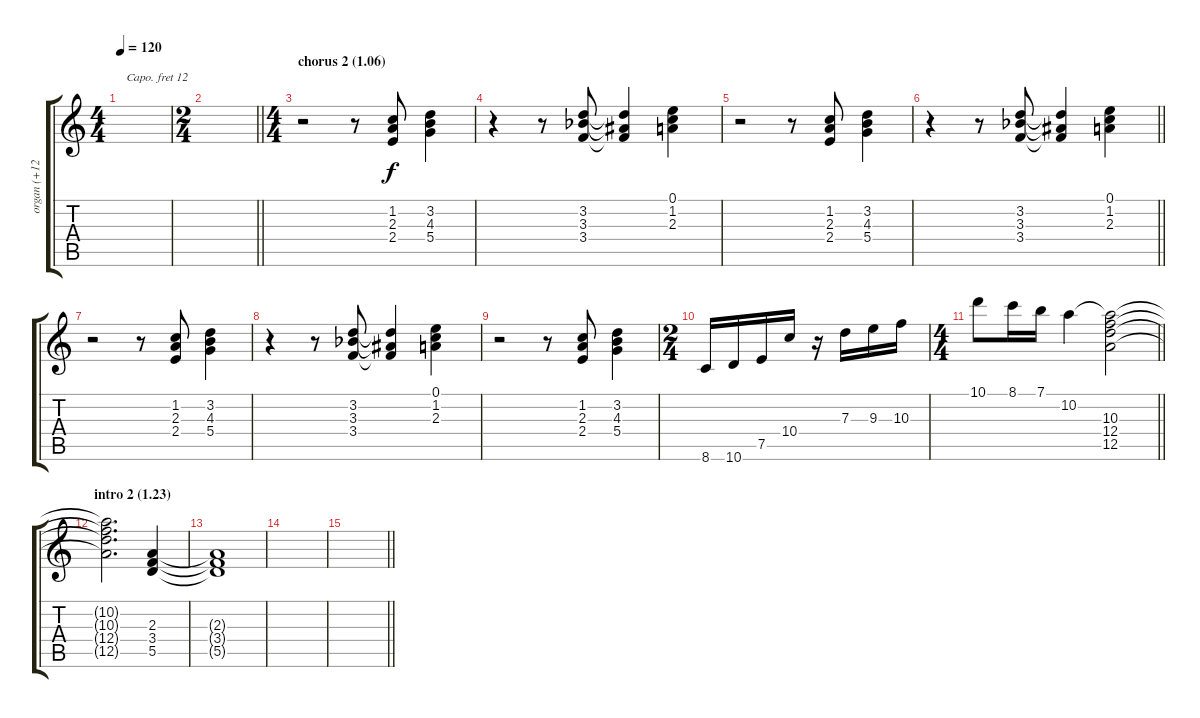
\track ("organ (+12)" "organ (+12") {instrument percussiveorgan}
\staff {score tabs}
\capo 12
\tuning (E4 B3 G3 D3 A2 E2) {hide}
\ts (4 4)
\tempo 120
\clef g2
\ks c
|
\ts (2 4)
\barLineRight lightlight
|
\ts (4 4)
\section ("" "chorus 2 (1.06)")
r.2 r.8 (1.2 2.3 2.4).8 (3.2 4.3 5.4).4 |
r.4 r.8 (3.2 3.3{acc b} 3.4).8 (3.2{t} 3.3{t} 3.4{t}).4 (0.1 1.2 2.3).4 |
r.2 r.8 (1.2 2.3 2.4).8 (3.2 4.3 5.4).4 |
\barLineRight lightlight
r.4 r.8 (3.2 3.3{acc b} 3.4).8 (3.2{t} 3.3{t} 3.4{t}).4 (0.1 1.2 2.3).4 |
r.2 r.8 (1.2 2.3 2.4).8 (3.2 4.3 5.4).4 |
r.4 r.8 (3.2 3.3{acc b} 3.4).8 (3.2{t} 3.3{t} 3.4{t}).4 (0.1 1.2 2.3).4 |
r.2 r.8 (1.2 2.3 2.4).8 (3.2 4.3 5.4).4 |
\ts (2 4)
8.6.16 10.6.16 7.5.16 10.4.16 r.16 7.3.16 9.3.16 10.3.16 |
\ts (4 4)
\barLineRight lightlight
10.1.8 8.1.16 7.1.16 10.2.4 (10.2{t} 10.3 12.4 12.5).2 |
\section ("" "intro 2 (1.23)")
(10.2{t} 10.3{t} 12.4{t} 12.5{t}).2{d} (2.3 3.4 5.5).4 |
(2.3{t} 3.4{t} 5.5{t}).1 |
|
\barLineRight lightlight
